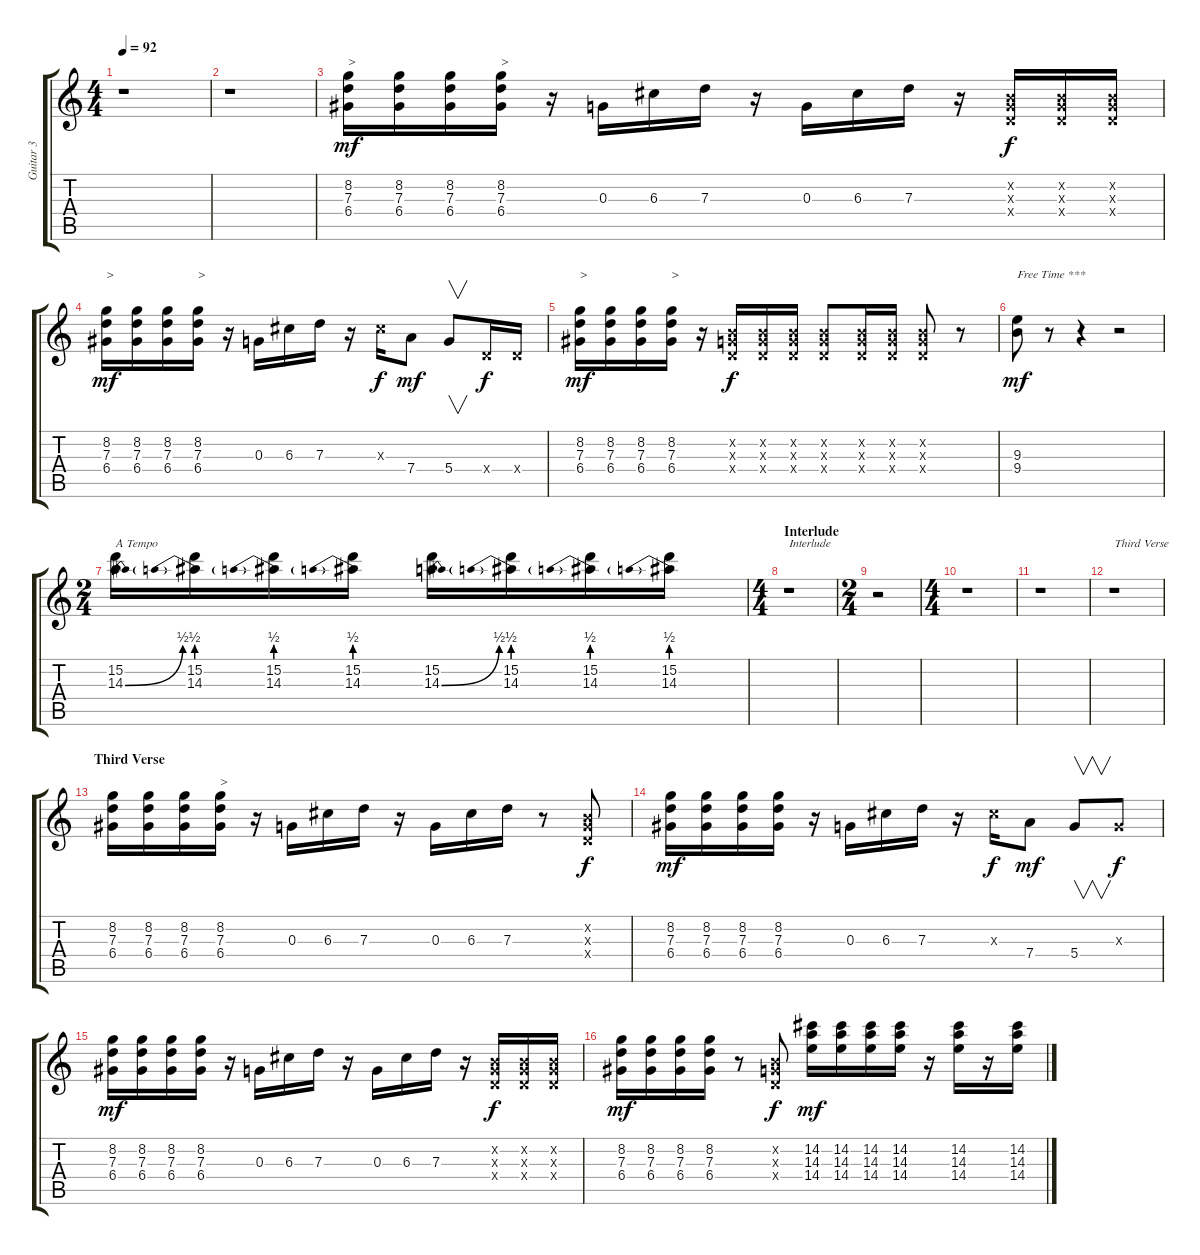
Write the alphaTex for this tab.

\track ("Guitar 3" "Guitar 3") {instrument electricguitarclean}
\staff {score tabs}
\tuning (E4 B3 G3 D3 A2 E2) {hide}
\ts (4 4)
\tempo 92
\clef g2
\ks c
r.1{dy mf} |
r.1 |
(8.2 7.3 6.4).16{txt ">"} (8.2 7.3 6.4).16 (8.2 7.3 6.4).16 (8.2 7.3 6.4).16{txt ">"} r.16 0.3.16 6.3.16 7.3.16 r.16 0.3.16 6.3.16 7.3.16 r.16 (0.2{x} 0.3{x} 0.4{x}).16{dy f} (0.2{x} 0.3{x} 0.4{x}).16 (0.2{x} 0.3{x} 0.4{x}).16 |
(8.2 7.3 6.4).16{txt ">" dy mf} (8.2 7.3 6.4).16 (8.2 7.3 6.4).16 (8.2 7.3 6.4).16{txt ">"} r.16 0.3.16 6.3.16 7.3.16 r.16 6.3{x}.16{dy f} 7.4.8{dy mf} 5.4.8{v} 0.4{x}.16{dy f} 0.4{x}.16 |
(8.2 7.3 6.4).16{txt ">" dy mf} (8.2 7.3 6.4).16 (8.2 7.3 6.4).16 (8.2 7.3 6.4).16{txt ">"} r.16 (0.2{x} 0.3{x} 0.4{x}).16{dy f} (0.2{x} 0.3{x} 0.4{x}).16 (0.2{x} 0.3{x} 0.4{x}).16 (0.2{x} 0.3{x} 0.4{x}).8 (0.2{x} 0.3{x} 0.4{x}).16 (0.2{x} 0.3{x} 0.4{x}).16 (0.2{x} 0.3{x} 0.4{x}).8 r.8 |
(9.3 9.4).8{txt "Free Time ***" dy mf} r.8 r.4 r.2 |
\ts (2 4)
(15.2 14.3{be (bend 0 0 60 2)}).16{txt "A Tempo"} (15.2 14.3{be (prebend 0 2 60 2)}).16 (15.2 14.3{be (prebend 0 2 60 2)}).16 (15.2 14.3{be (prebend 0 2 60 2)}).16 (15.2 14.3{be (bend 0 0 60 2)}).16 (15.2 14.3{be (prebend 0 2 60 2)}).16 (15.2 14.3{be (prebend 0 2 60 2)}).16 (15.2 14.3{be (prebend 0 2 60 2)}).16 |
\ts (4 4)
\section ("" "Interlude")
r.1{txt "Interlude"} |
\ts (2 4)
r.2 |
\ts (4 4)
r.1 |
r.1 |
r.1{txt "Third Verse"} |
\section ("" "Third Verse")
(8.2 7.3 6.4).16 (8.2 7.3 6.4).16 (8.2 7.3 6.4).16 (8.2 7.3 6.4).16{txt ">"} r.16 0.3.16 6.3.16 7.3.16 r.16 0.3.16 6.3.16 7.3.16 r.8 (0.2{x} 0.3{x} 0.4{x}).8{dy f} |
(8.2 7.3 6.4).16{dy mf} (8.2 7.3 6.4).16 (8.2 7.3 6.4).16 (8.2 7.3 6.4).16 r.16 0.3.16 6.3.16 7.3.16 r.16 6.3{x}.16{dy f} 7.4.8{dy mf} 5.4.8{v} 0.3{x}.8{dy f} |
(8.2 7.3 6.4).16{dy mf} (8.2 7.3 6.4).16 (8.2 7.3 6.4).16 (8.2 7.3 6.4).16 r.16 0.3.16 6.3.16 7.3.16 r.16 0.3.16 6.3.16 7.3.16 r.16 (0.2{x} 0.3{x} 0.4{x}).16{dy f} (0.2{x} 0.3{x} 0.4{x}).16 (0.2{x} 0.3{x} 0.4{x}).16 |
(8.2 7.3 6.4).16{dy mf} (8.2 7.3 6.4).16 (8.2 7.3 6.4).16 (8.2 7.3 6.4).16 r.8 (0.2{x} 0.3{x} 0.4{x}).8{dy f} (14.2 14.3 14.4).16{dy mf} (14.2 14.3 14.4).16 (14.2 14.3 14.4).16 (14.2 14.3 14.4).16 r.16 (14.2 14.3 14.4).16 r.16 (14.2 14.3 14.4).16
